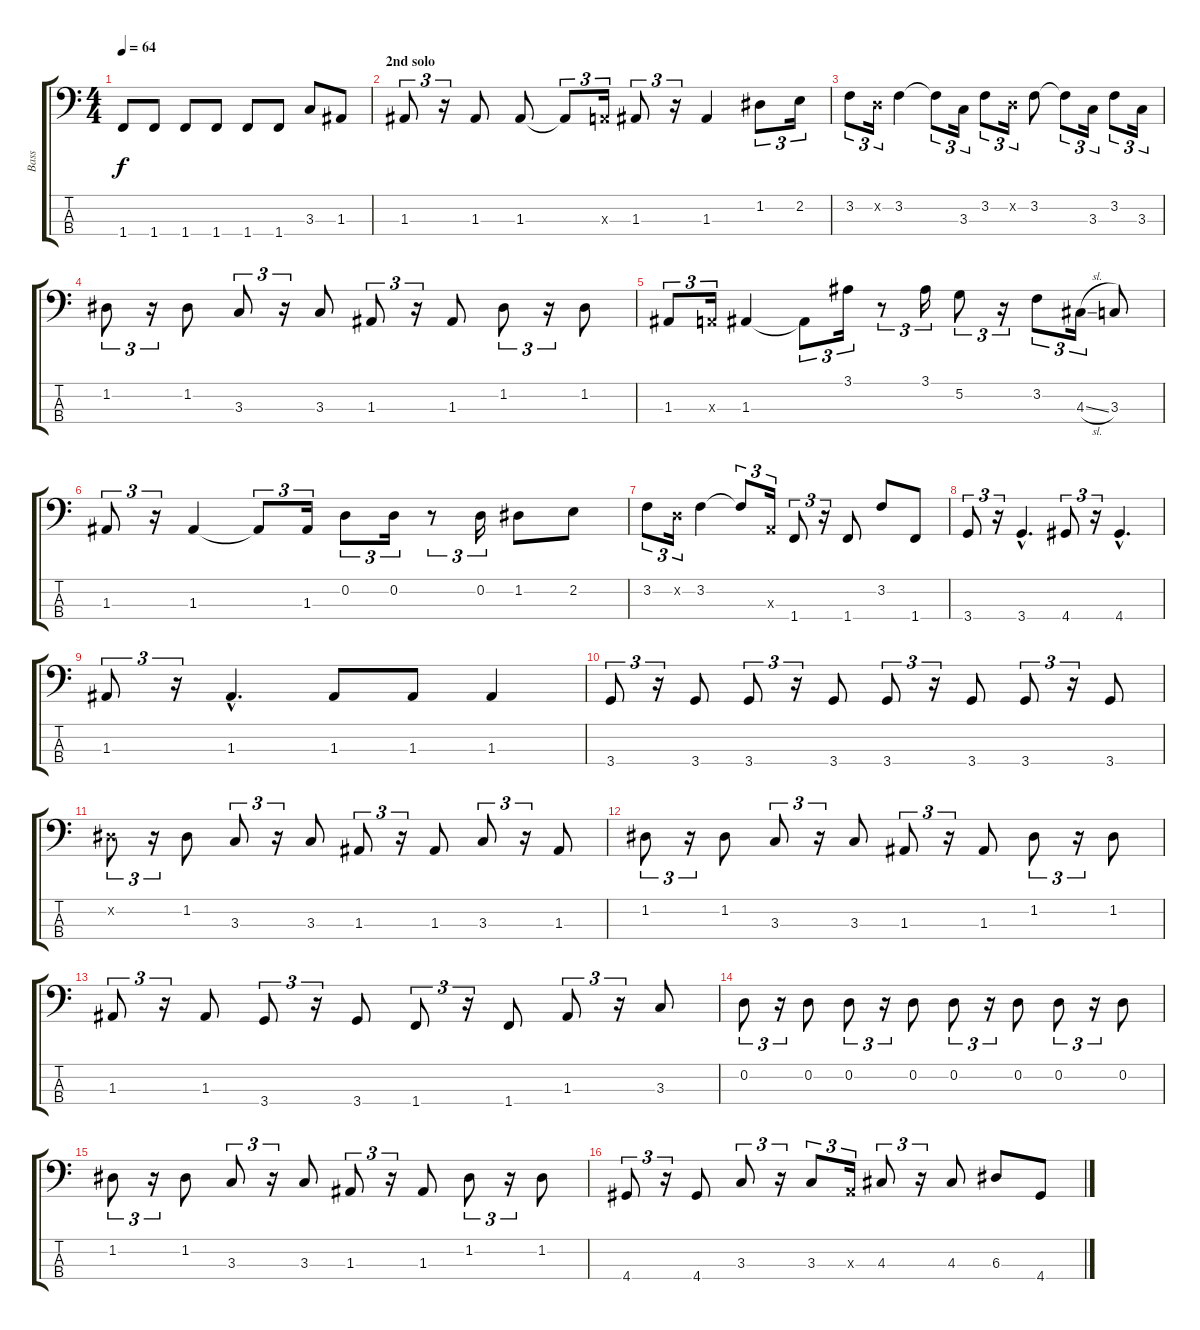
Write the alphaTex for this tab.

\track ("Bass" "Bass") {instrument electricbassfinger}
\staff {score tabs}
\tuning (G2 D2 A1 E1) {hide}
\ts (4 4)
\tempo 64
\clef f4
\ks c
1.4.8{dy f} 1.4.8 1.4.8 1.4.8 1.4.8 1.4.8 3.3.8 1.3.8 |
\section ("" "2nd solo")
1.3.8{tu (3 2)} r.16{tu (3 2)} 1.3.8 1.3.8 1.3{t}.8{tu (3 2)} 0.3{x}.16{tu (3 2)} 1.3.8{tu (3 2)} r.16{tu (3 2)} 1.3.4 1.2.8{tu (3 2)} 2.2.16{tu (3 2)} |
3.2.8{tu (3 2)} 0.2{x}.16{tu (3 2)} 3.2.4 3.2{t}.8{tu (3 2)} 3.3.16{tu (3 2)} 3.2.8{tu (3 2)} 0.2{x}.16{tu (3 2)} 3.2.8 3.2{t}.8{tu (3 2)} 3.3.16{tu (3 2)} 3.2.8{tu (3 2)} 3.3.16{tu (3 2)} |
1.2.8{tu (3 2)} r.16{tu (3 2)} 1.2.8 3.3.8{tu (3 2)} r.16{tu (3 2)} 3.3.8 1.3.8{tu (3 2)} r.16{tu (3 2)} 1.3.8 1.2.8{tu (3 2)} r.16{tu (3 2)} 1.2.8 |
1.3.8{tu (3 2)} 0.3{x}.16{tu (3 2)} 1.3.4 1.3{t}.8{tu (3 2)} 3.1.16{tu (3 2)} r.8{tu (3 2)} 3.1.16{tu (3 2)} 5.2.8{tu (3 2)} r.16{tu (3 2)} 3.2.8{tu (3 2)} 4.3{sl}.16{tu (3 2)} 3.3.8 |
1.3.8{tu (3 2)} r.16{tu (3 2)} 1.3.4 1.3{t}.8{tu (3 2)} 1.3.16{tu (3 2)} 0.2.8{tu (3 2)} 0.2.16{tu (3 2)} r.8{tu (3 2)} 0.2.16{tu (3 2)} 1.2.8 2.2.8 |
3.2.8{tu (3 2)} 0.2{x}.16{tu (3 2)} 3.2.4 3.2{t}.8{tu (3 2)} 0.3{x}.16{tu (3 2)} 1.4.8{tu (3 2)} r.16{tu (3 2)} 1.4.8 3.2.8 1.4.8 |
3.4.8{tu (3 2)} r.16{tu (3 2)} 3.4{hac}.4{d} 4.4.8{tu (3 2)} r.16{tu (3 2)} 4.4{hac}.4{d} |
1.3.8{tu (3 2)} r.16{tu (3 2)} 1.3{hac}.4{d} 1.3.8 1.3.8 1.3.4 |
3.4.8{tu (3 2)} r.16{tu (3 2)} 3.4.8 3.4.8{tu (3 2)} r.16{tu (3 2)} 3.4.8 3.4.8{tu (3 2)} r.16{tu (3 2)} 3.4.8 3.4.8{tu (3 2)} r.16{tu (3 2)} 3.4.8 |
1.2{x}.8{tu (3 2)} r.16{tu (3 2)} 1.2.8 3.3.8{tu (3 2)} r.16{tu (3 2)} 3.3.8 1.3.8{tu (3 2)} r.16{tu (3 2)} 1.3.8 3.3.8{tu (3 2)} r.16{tu (3 2)} 1.3.8 |
1.2.8{tu (3 2)} r.16{tu (3 2)} 1.2.8 3.3.8{tu (3 2)} r.16{tu (3 2)} 3.3.8 1.3.8{tu (3 2)} r.16{tu (3 2)} 1.3.8 1.2.8{tu (3 2)} r.16{tu (3 2)} 1.2.8 |
1.3.8{tu (3 2)} r.16{tu (3 2)} 1.3.8 3.4.8{tu (3 2)} r.16{tu (3 2)} 3.4.8 1.4.8{tu (3 2)} r.16{tu (3 2)} 1.4.8 1.3.8{tu (3 2)} r.16{tu (3 2)} 3.3.8 |
0.2.8{tu (3 2)} r.16{tu (3 2)} 0.2.8 0.2.8{tu (3 2)} r.16{tu (3 2)} 0.2.8 0.2.8{tu (3 2)} r.16{tu (3 2)} 0.2.8 0.2.8{tu (3 2)} r.16{tu (3 2)} 0.2.8 |
1.2.8{tu (3 2)} r.16{tu (3 2)} 1.2.8 3.3.8{tu (3 2)} r.16{tu (3 2)} 3.3.8 1.3.8{tu (3 2)} r.16{tu (3 2)} 1.3.8 1.2.8{tu (3 2)} r.16{tu (3 2)} 1.2.8 |
4.4.8{tu (3 2)} r.16{tu (3 2)} 4.4.8 3.3.8{tu (3 2)} r.16{tu (3 2)} 3.3.8{tu (3 2)} 0.3{x}.16{tu (3 2)} 4.3.8{tu (3 2)} r.16{tu (3 2)} 4.3.8 6.3.8 4.4.8
